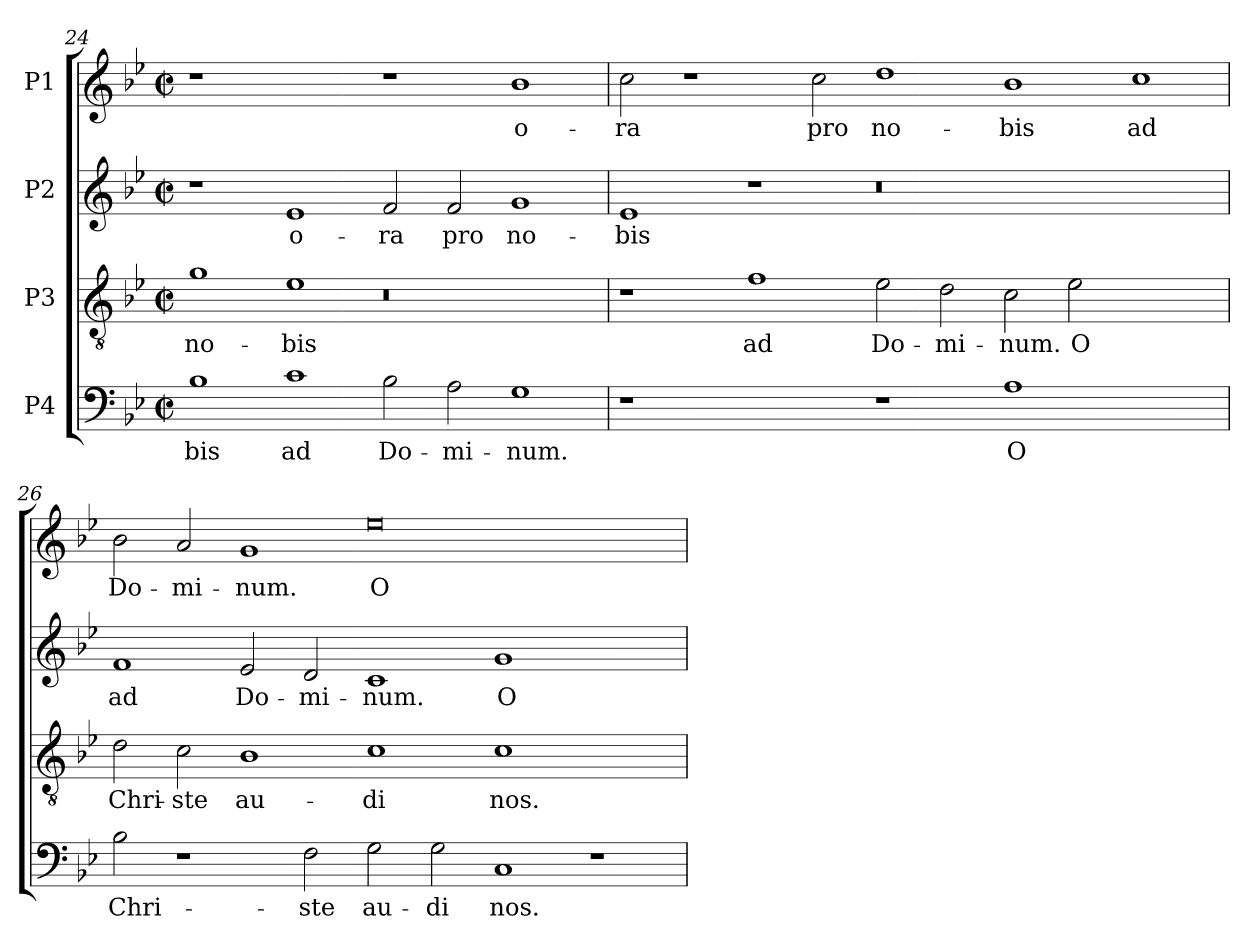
**kern	**text	**kern	**text	**kern	**text	**kern	**text
*part4	*part4	*part3	*part3	*part2	*part2	*part1	*part1
*staff4	*staff4	*staff3	*staff3	*staff2	*staff2	*staff1	*staff1
*I"P4	*	*I"P3	*	*I"P2	*	*I"P1	*
*clefF4	*	*clefGv2	*	*clefG2	*	*clefG2	*
*	*	*ITrd7c12	*	*	*	*	*
*k[b-e-]	*	*k[b-e-]	*	*k[b-e-]	*	*k[b-e-]	*
*B-:	*	*B-:	*	*B-:	*	*B-:	*
*M2/2	*	*M2/2	*	*M2/2	*	*M2/2	*
*met(c|)	*	*met(c|)	*	*met(c|)	*	*met(c|)	*
=24	=24	=24	=24	=24	=24	=24	=24
!	!LO:LY:b:color=#000000	!	!	!	!	!	!
!	!	!	!LO:LY:b:color=#000000	!	!	!	!
1B-i	-bis	1Gi	no-	1r	.	1r	.
!	!LO:LY:b:color=#000000	!	!	!	!	!	!
!	!	!	!LO:LY:b:color=#000000	!	!	!	!
!	!	!	!	!	!LO:LY:b:color=#000000	!	!
1ci	ad	1E-i	-bis	1e-i	o-	1ryy	.
!	!LO:LY:b:color=#000000	!	!	!	!	!	!
!	!	!	!	!	!LO:LY:b:color=#000000	!	!
2B-i\	Do-	0r	.	2fi/	-ra	1r	.
!	!LO:LY:b:color=#000000	!	!	!	!	!	!
!	!	!	!	!	!LO:LY:b:color=#000000	!	!
2Ai\	-mi-	.	.	2fi/	pro	.	.
!	!LO:LY:b:color=#000000	!	!	!	!	!	!
!	!	!	!	!	!LO:LY:b:color=#000000	!	!
!	!	!	!	!	!	!	!LO:LY:b:color=#000000
1Gi	-num.	.	.	1gi	no-	1b-i	o-
=25	=25	=25	=25	=25	=25	=25	=25
!	!	!	!	!	!LO:LY:b:color=#000000	!	!
!	!	!	!	!	!	!	!LO:LY:b:color=#000000
1r	.	1r	.	1e-i	-bis	2cci\	-ra
.	.	.	.	.	.	1r	.
!	!	!	!LO:LY:b:color=#000000	!	!	!	!
1ryy	.	1Fi	ad	1r	.	.	.
!	!	!	!	!	!	!	!LO:LY:b:color=#000000
.	.	.	.	.	.	2cci\	pro
!	!	!	!LO:LY:b:color=#000000	!	!	!	!
!	!	!	!	!	!	!	!LO:LY:b:color=#000000
1r	.	2E-i\	Do-	0r	.	1ddi	no-
!	!	!	!LO:LY:b:color=#000000	!	!	!	!
.	.	2Di\	-mi-	.	.	.	.
!	!LO:LY:b:color=#000000	!	!	!	!	!	!
!	!	!	!LO:LY:b:color=#000000	!	!	!	!
!	!	!	!	!	!	!	!LO:LY:b:color=#000000
1Ai	O	2Ci\	-num.	.	.	1b-i	-bis
!	!	!	!LO:LY:b:color=#000000	!	!	!	!
.	.	2E-i\	O	.	.	.	.
!	!	!	!	!	!	!	!LO:LY:b:color=#000000
1ryy	.	1ryy	.	1ryy	.	1cci	ad
!!LO:LB:g=z
=26	=26	=26	=26	=26	=26	=26	=26
!	!LO:LY:b:color=#000000	!	!	!	!	!	!
!	!	!	!LO:LY:b:color=#000000	!	!	!	!
!	!	!	!	!	!LO:LY:b:color=#000000	!	!
!	!	!	!	!	!	!	!LO:LY:b:color=#000000
2B-i\	Chri-	2Di\	Chri-	1fi	ad	2b-i\	Do-
!	!	!	!LO:LY:b:color=#000000	!	!	!	!
!	!	!	!	!	!	!	!LO:LY:b:color=#000000
1r	.	2Ci\	-ste	.	.	2ai/	-mi-
!	!	!	!LO:LY:b:color=#000000	!	!	!	!
!	!	!	!	!	!LO:LY:b:color=#000000	!	!
!	!	!	!	!	!	!	!LO:LY:b:color=#000000
.	.	1BB-i	au-	2e-i/	Do-	1gi	-num.
!	!LO:LY:b:color=#000000	!	!	!	!	!	!
!	!	!	!	!	!LO:LY:b:color=#000000	!	!
2Fi\	-ste	.	.	2di/	-mi-	.	.
!	!LO:LY:b:color=#000000	!	!	!	!	!	!
!	!	!	!LO:LY:b:color=#000000	!	!	!	!
!	!	!	!	!	!LO:LY:b:color=#000000	!	!
!	!	!	!	!	!	!	!LO:LY:b:color=#000000
2Gi\	au-	1Ci	-di	1ci	-num.	0ee-i	O
!	!LO:LY:b:color=#000000	!	!	!	!	!	!
2Gi\	-di	.	.	.	.	.	.
!	!LO:LY:b:color=#000000	!	!	!	!	!	!
!	!	!	!LO:LY:b:color=#000000	!	!	!	!
!	!	!	!	!	!LO:LY:b:color=#000000	!	!
1Ci	nos.	1Ci	nos.	1gi	O	.	.
1r	.	1ryy	.	1ryy	.	1ryy	.
=	=	=	=	=	=	=	=
*-	*-	*-	*-	*-	*-	*-	*-
